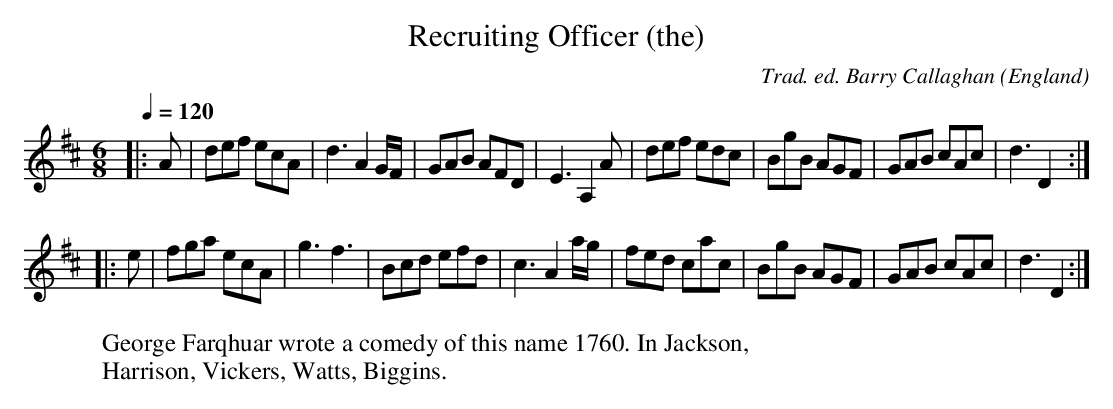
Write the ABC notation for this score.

X:1
T:Recruiting Officer (the)
C:Trad. ed. Barry Callaghan
O:England
M:6/8
L:1/8
Q:1/4=120
K:D
|:A|def ecA|d3 A2G/F/|GAB AFD|E3 A,2A|\
def edc|BgB AGF|GAB cAc|d3 D2:|
|:e|fga ecA|g3 f3|Bcd efd|c3 A2a/g/|\
fed cac|BgB AGF|GAB cAc|d3 D2:|]
W:George Farqhuar wrote a comedy of this name 1760. In Jackson,
W:Harrison, Vickers, Watts, Biggins.
